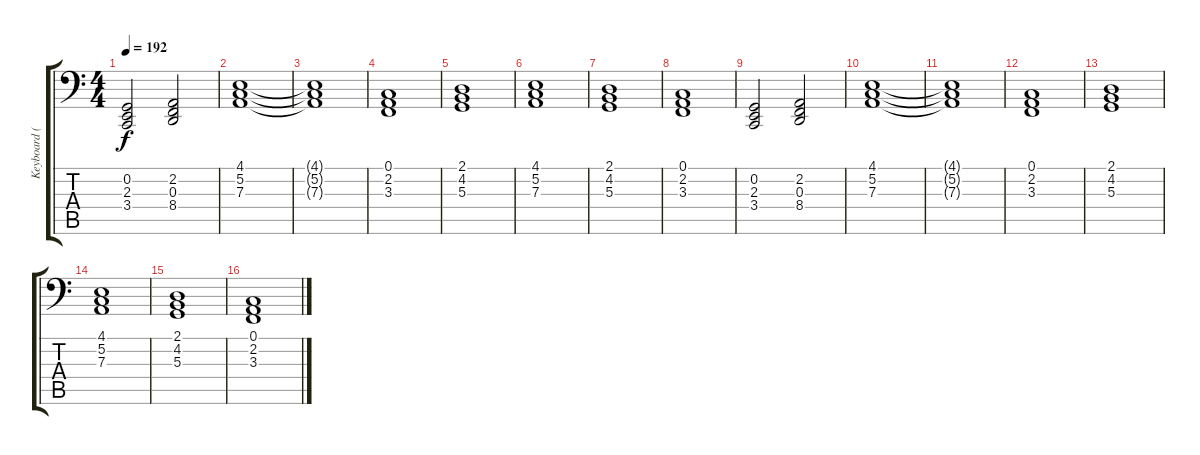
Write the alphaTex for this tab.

\track ("Keyboard (Low Note)" "Keyboard (") {instrument stringensemble1}
\staff {score tabs}
\tuning (C3 G2 D2 A1 E1 B0) {hide}
\ts (4 4)
\tempo 192
\clef f4
\ks c
(0.2 2.3 3.4).2{dy f} (2.2 0.3 8.4).2 |
(4.1 5.2 7.3).1 |
(4.1{t} 5.2{t} 7.3{t}).1 |
(0.1 2.2 3.3).1 |
(2.1 4.2 5.3).1 |
(4.1 5.2 7.3).1 |
(2.1 4.2 5.3).1 |
(0.1 2.2 3.3).1 |
(0.2 2.3 3.4).2 (2.2 0.3 8.4).2 |
(4.1 5.2 7.3).1 |
(4.1{t} 5.2{t} 7.3{t}).1 |
(0.1 2.2 3.3).1{volume 14} |
(2.1 4.2 5.3).1 |
(4.1 5.2 7.3).1 |
(2.1 4.2 5.3).1 |
(0.1 2.2 3.3).1
